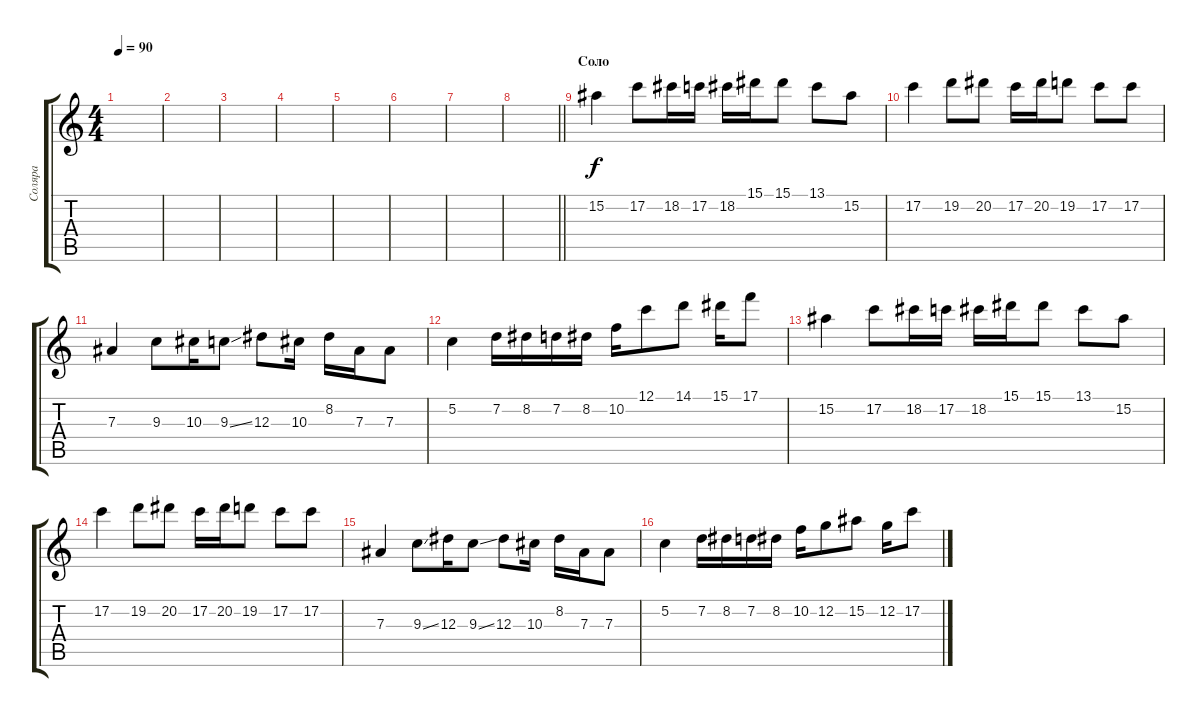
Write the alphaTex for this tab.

\track ("Соляра" "Соляра") {instrument overdrivenguitar}
\staff {score tabs}
\tuning (C4 G3 Eb3 Bb2 F2 C2) {hide}
\ts (4 4)
\tempo 90
\clef g2
\ks c
|
|
|
|
|
|
|
\barLineRight lightlight
|
\section ("" "Соло")
15.2.4 17.2.8 18.2.16 17.2.16 18.2.16 15.1.16 15.1.8 13.1.8 15.2.8 |
17.2.4 19.2.8 20.2.8 17.2.16 20.2.16 19.2.8 17.2.8 17.2.8 |
7.3.4 9.3.8 10.3.16 9.3{ss}.8 12.3.8 10.3.16 8.2.16 7.3.16 7.3.8 |
5.2.4 7.2.16 8.2.16 7.2.16 8.2.16 10.2.16 12.1.8 14.1.8 15.1.16 17.1.8 |
15.2.4 17.2.8 18.2.16 17.2.16 18.2.16 15.1.16 15.1.8 13.1.8 15.2.8 |
17.2.4 19.2.8 20.2.8 17.2.16 20.2.16 19.2.8 17.2.8 17.2.8 |
7.3.4 9.3{ss}.8 12.3.16 9.3{ss}.8 12.3.8 10.3.16 8.2.16 7.3.16 7.3.8 |
5.2.4 7.2.16 8.2.16 7.2.16 8.2.16 10.2.16 12.2.8 15.2.8 12.2.16 17.2.8
